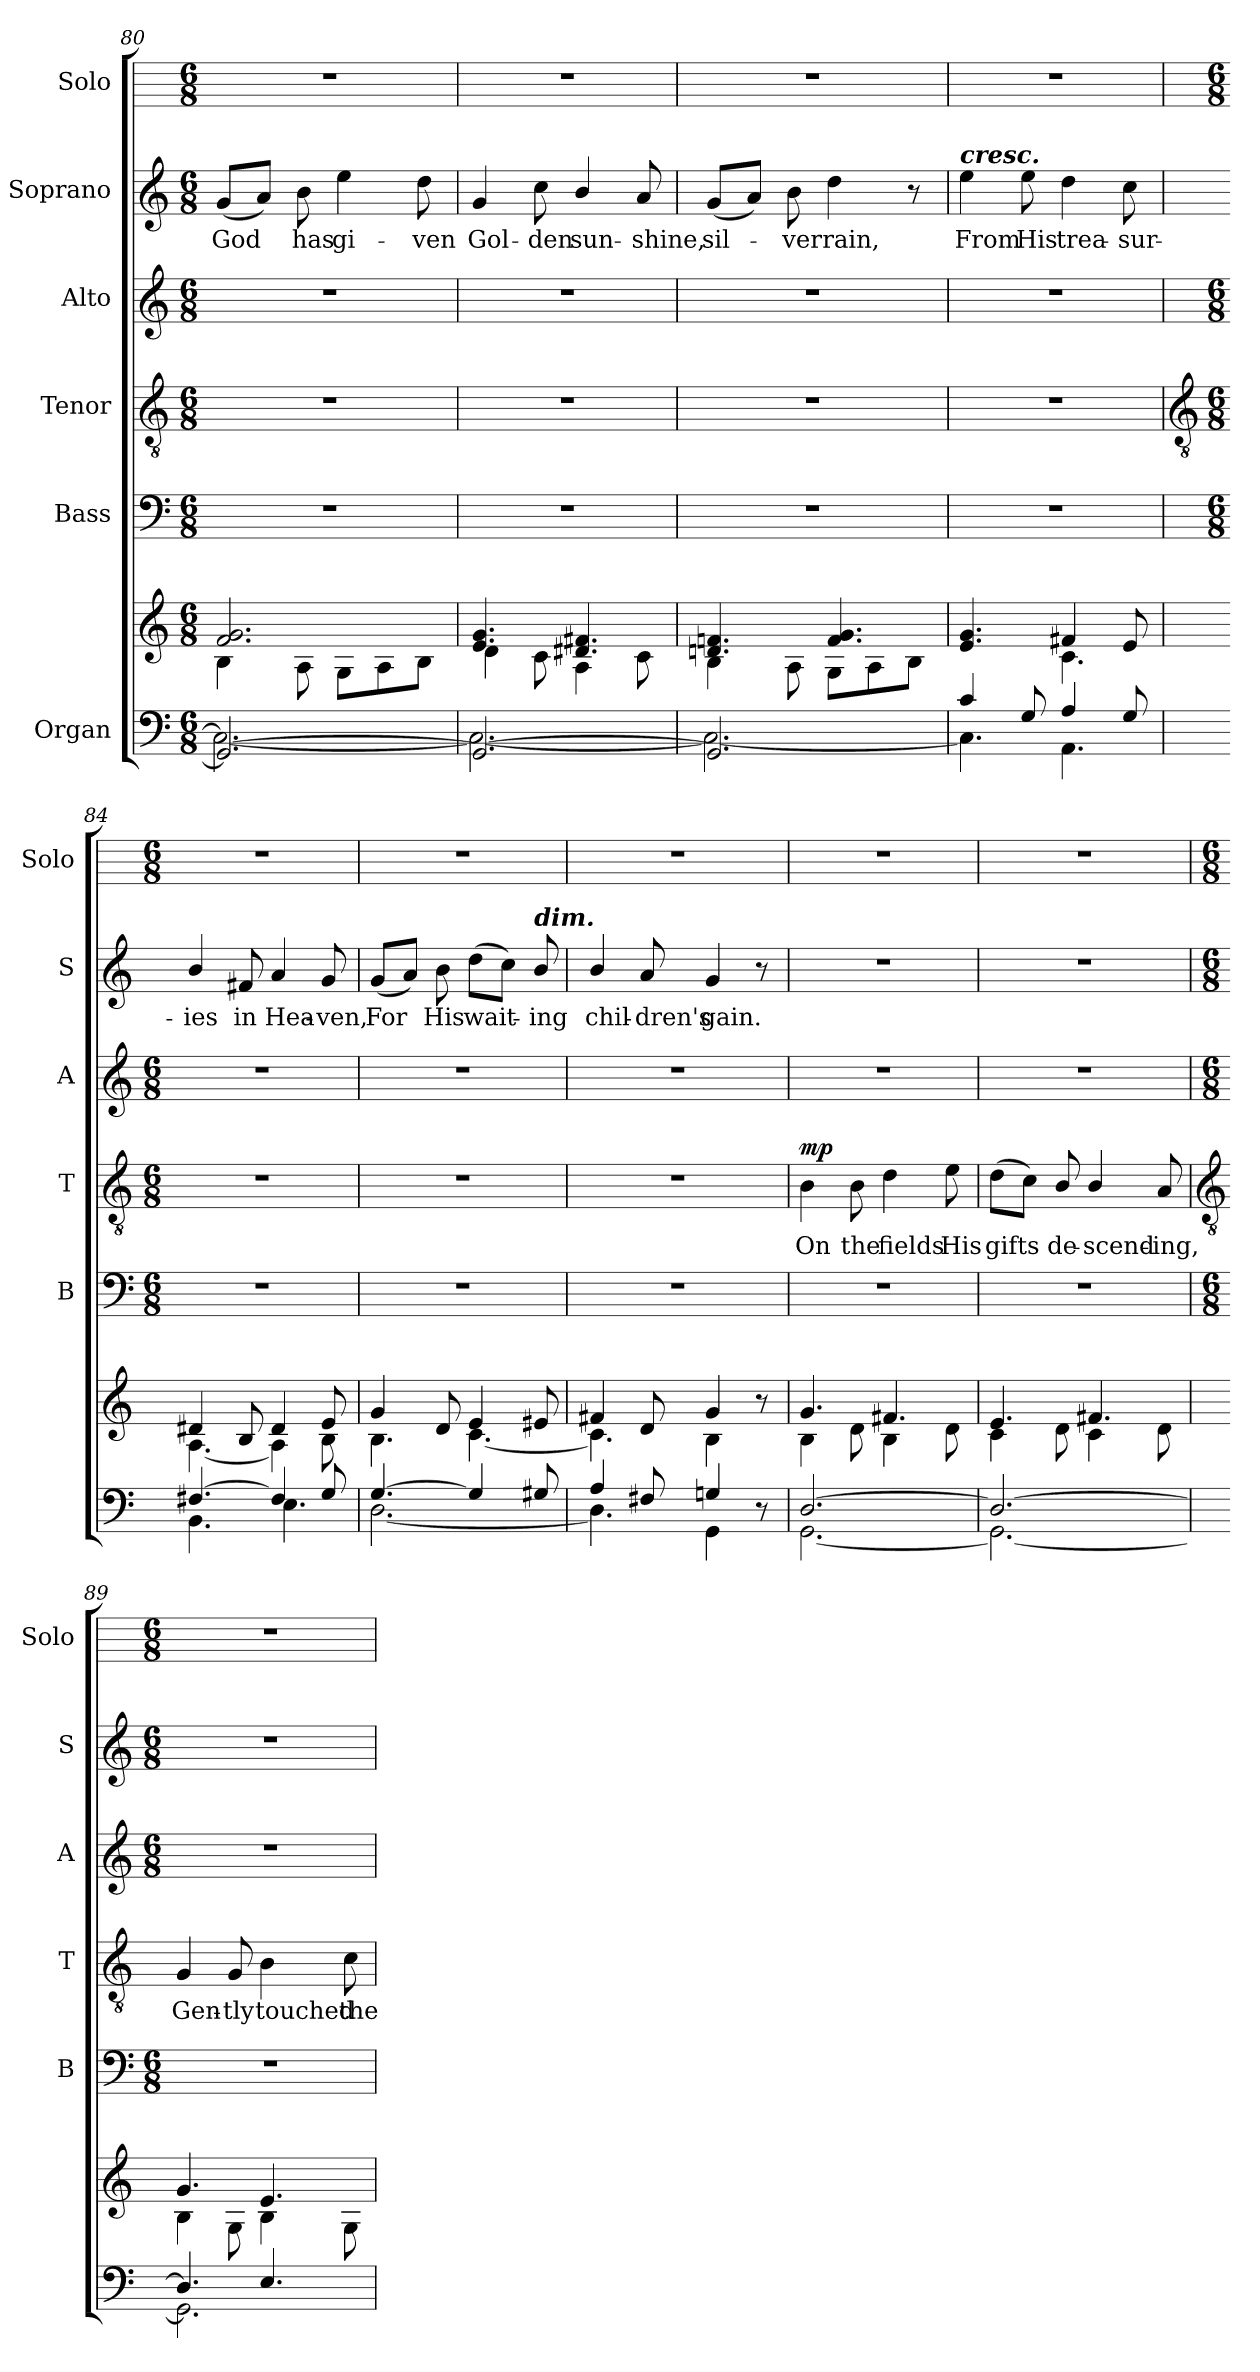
**kern	**kern	**dynam	**kern	**kern	**text	**dynam	**kern	**kern	**text	**kern
*part6	*part6	*part6	*part5	*part4	*part4	*part4	*part3	*part2	*part2	*part1
*staff7	*staff6	*staff6/7	*staff5	*staff4	*staff4	*staff4	*staff3	*staff2	*staff2	*staff1
*I"Organ	*	*	*I"Bass	*I"Tenor	*	*	*I"Alto	*I"Soprano	*	*I"Solo
*	*	*	*I'B	*I'T	*	*	*I'A	*I'S	*	*I'Solo
*clefF4	*clefG2	*	*clefF4	*clefGv2	*	*	*clefG2	*clefG2	*	*
*k[]	*k[]	*	*k[]	*k[]	*	*	*k[]	*k[]	*	*
*C:	*C:	*	*C:	*C:	*	*	*C:	*C:	*	*
*M6/8	*M6/8	*	*M6/8	*M6/8	*	*	*M6/8	*M6/8	*	*M6/8
=80	=80	=80	=80	=80	=80	=80	=80	=80	=80	=80
*^	*^	*	*	*	*	*	*	*	*	*
!	!	!	!	!	!	!	!	!	!	!	!LO:LY:b	!
2.GG/_	2.C\_	2.f/ 2.g/	4B\	.	2.r	2.r	.	.	2.r	(<8gL	God	2.r
.	.	.	.	.	.	.	.	.	.	8aJ)	.	.
!	!	!	!	!	!	!	!	!	!	!	!LO:LY:b	!
.	.	.	8A\	.	.	.	.	.	.	8b	has	.
!	!	!	!	!	!	!	!	!	!	!	!LO:LY:b	!
.	.	.	8G\L	.	.	.	.	.	.	4ee	gi-	.
.	.	.	8A\	.	.	.	.	.	.	.	.	.
!	!	!	!	!	!	!	!	!	!	!	!LO:LY:b	!
.	.	.	8B\J	.	.	.	.	.	.	8dd	-ven	.
=81	=81	=81	=81	=81	=81	=81	=81	=81	=81	=81	=81	=81
!	!	!	!	!	!	!	!	!	!	!	!LO:LY:b	!
2.GG/_	2.C\_	4.e/ 4.g/	4d\	.	2.r	2.r	.	.	2.r	4g	Gol-	2.r
!	!	!	!	!	!	!	!	!	!	!	!LO:LY:b	!
.	.	.	8c\	.	.	.	.	.	.	8cc	-den	.
!	!	!	!	!	!	!	!	!	!	!	!LO:LY:b	!
.	.	4.d#X/ 4.f#X/	4A\	.	.	.	.	.	.	4b/	sun-	.
!	!	!	!	!	!	!	!	!	!	!	!LO:LY:b	!
.	.	.	8c\	.	.	.	.	.	.	8a	-shine,	.
=82	=82	=82	=82	=82	=82	=82	=82	=82	=82	=82	=82	=82
!	!	!	!	!	!	!	!	!	!	!	!LO:LY:b	!
2.GG/]	2.C\_	4.dn/ 4.fn/	4B\	.	2.r	2.r	.	.	2.r	(<8gL	sil-	2.r
.	.	.	.	.	.	.	.	.	.	8aJ)	.	.
!	!	!	!	!	!	!	!	!	!	!	!LO:LY:b	!
.	.	.	8A\	.	.	.	.	.	.	8b	ver	.
!	!	!	!	!	!	!	!	!	!	!	!LO:LY:b	!
.	.	4.f/ 4.g/	8G\L	.	.	.	.	.	.	4dd	rain,	.
.	.	.	8A\	.	.	.	.	.	.	.	.	.
.	.	.	8B\J	.	.	.	.	.	.	8r	.	.
=83	=83	=83	=83	=83	=83	=83	=83	=83	=83	=83	=83	=83
!	!	!	!	!	!	!	!	!	!	!LO:TX:a:Bi:t=cresc.	!	!
!	!	!	!	!	!	!	!	!	!	!	!LO:LY:b	!
4c/	4.C\]	4.e/ 4.g/	4.ryy	.	2.r	2.r	.	.	2.r	4ee	From	2.r
!	!	!	!	!	!	!	!	!	!	!	!LO:LY:b	!
8G/	.	.	.	.	.	.	.	.	.	8ee	His	.
!	!	!	!	!	!	!	!	!	!	!	!LO:LY:b	!
4A/	4.AA\	4f#X/	4.c\	.	.	.	.	.	.	4dd	trea-	.
!	!	!	!	!	!	!	!	!	!	!	!LO:LY:b	!
8G/	.	8e/	.	.	.	.	.	.	.	8cc	-sur-	.
!!LO:LB:g=z
=84	=84	=84	=84	=84	=84	=84	=84	=84	=84	=84	=84	=84
*	*	*	*	*	*	*clefGv2	*	*	*	*	*	*
*	*	*	*	*	*	*k[]	*	*	*	*	*	*
*	*	*	*	*	*	*C:	*	*	*	*	*	*
*	*	*	*	*	*M6/8	*M6/8	*	*	*M6/8	*	*	*M6/8
!	!	!	!	!	!	!LO:N:vis=1	!	!	!	!	!LO:LY:b	!
[4.F#X/	4.BB\	4d#X/	[4.A\	.	2.r	2.r	.	.	2.r	4b/	-ies	2.r
!	!	!	!	!	!	!	!	!	!	!	!LO:LY:b	!
.	.	8B/	.	.	.	.	.	.	.	8f#X	in	.
!	!	!	!	!	!	!	!	!	!	!	!LO:LY:b	!
4F#/]	4.E\	4d#/	4A\]	.	.	.	.	.	.	4a	Hea-	.
!	!	!	!	!	!	!	!	!	!	!	!LO:LY:b	!
8G/	.	8e/	8B\	.	.	.	.	.	.	8g	-ven,	.
=85	=85	=85	=85	=85	=85	=85	=85	=85	=85	=85	=85	=85
!	!	!	!	!	!	!LO:N:vis=1	!	!	!	!	!LO:LY:b	!
[4.G/	[2.D\	4g/	4.B\	.	2.r	2.r	.	.	2.r	(<8gL	For	2.r
.	.	.	.	.	.	.	.	.	.	8aJ)	.	.
!	!	!	!	!	!	!	!	!	!	!	!LO:LY:b	!
.	.	8d/	.	.	.	.	.	.	.	8b	His	.
!	!	!	!	!	!	!	!	!	!	!	!LO:LY:b	!
4G/]	.	4e/	[4.c\	.	.	.	.	.	.	(>8ddL	wait-	.
.	.	.	.	.	.	.	.	.	.	8ccJ)	.	.
!	!	!	!	!	!	!	!	!	!	!LO:TX:a:Bi:t=dim.	!	!
!	!	!	!	!	!	!	!	!	!	!	!LO:LY:b	!
8G#X/	.	8e#X/	.	.	.	.	.	.	.	8b/	ing	.
=86	=86	=86	=86	=86	=86	=86	=86	=86	=86	=86	=86	=86
!	!	!	!	!	!	!LO:N:vis=1	!	!	!	!	!LO:LY:b	!
4A/	4.D\]	4f#X/	4.c\]	.	2.r	2.r	.	.	2.r	4b/	chil-	2.r
!	!	!	!	!	!	!	!	!	!	!	!LO:LY:b	!
8F#X/	.	8d/	.	.	.	.	.	.	.	8a	-dren's	.
!	!	!	!	!	!	!	!	!	!	!	!LO:LY:b	!
4Gn/	4GG\	4g/	4B\	.	.	.	.	.	.	4g	gain.	.
8ryy	8r	8r	8ryy	.	.	.	.	.	.	8r	.	.
=87	=87	=87	=87	=87	=87	=87	=87	=87	=87	=87	=87	=87
!	!	!	!	!LO:DY:b=2	!	!	!LO:LY:b	!	!	!LO:N:vis=1	!	!
!	!	!	!	!LO:DY:n=1:b=2	!	!	!	!	!	!	!	!
!	!	!	!	!LO:DY:n=2:b	!	!	!	!	!	!	!	!
!	!	!	!	!LO:DY:n=3:b	!	!	!	!LO:DY:b	!	!	!	!
[2.D/	[2.GG\	4.g/	4B\	mp mp mp mp	2.r	4B	On	mp	2.r	2.r	.	2.r
!	!	!	!	!	!	!	!LO:LY:b	!	!	!	!	!
.	.	.	8d\	.	.	8B	the	.	.	.	.	.
!	!	!	!	!	!	!	!LO:LY:b	!	!	!	!	!
.	.	4.f#X/	4B\	.	.	4d	fields	.	.	.	.	.
!	!	!	!	!	!	!	!LO:LY:b	!	!	!	!	!
.	.	.	8d\	.	.	8e	His	.	.	.	.	.
=88	=88	=88	=88	=88	=88	=88	=88	=88	=88	=88	=88	=88
!	!	!	!	!	!	!	!LO:LY:b	!	!	!LO:N:vis=1	!	!
2.D/_	2.GG\_	4.e/	4c\	.	2.r	(>8dL	gifts	.	2.r	2.r	.	2.r
.	.	.	.	.	.	8cJ)	.	.	.	.	.	.
!	!	!	!	!	!	!	!LO:LY:b	!	!	!	!	!
.	.	.	8d\	.	.	8B/	de-	.	.	.	.	.
!	!	!	!	!	!	!	!LO:LY:b	!	!	!	!	!
.	.	4.f#X/	4c\	.	.	4B/	-scend-	.	.	.	.	.
!	!	!	!	!	!	!	!LO:LY:b	!	!	!	!	!
.	.	.	8d\	.	.	8A	-ing,	.	.	.	.	.
!!LO:LB:g=z
=89	=89	=89	=89	=89	=89	=89	=89	=89	=89	=89	=89	=89
*	*	*	*	*	*	*clefGv2	*	*	*	*	*	*
*	*	*	*	*	*M6/8	*	*	*	*M6/8	*M6/8	*	*M6/8
!	!	!	!	!	!	!	!LO:LY:b	!	!	!	!	!
4.D/]	2.GG\]	4.g/	4B\	.	2.r	4G	Gen-	.	2.r	2.r	.	2.r
!	!	!	!	!	!	!	!LO:LY:b	!	!	!	!	!
.	.	.	8G\	.	.	8G	-tly	.	.	.	.	.
!	!	!	!	!	!	!	!LO:LY:b	!	!	!	!	!
4.E/	.	4.e/	4B\	.	.	4B	touched	.	.	.	.	.
!	!	!	!	!	!	!	!LO:LY:b	!	!	!	!	!
.	.	.	8G\	.	.	8c	the	.	.	.	.	.
*v	*v	*	*	*	*	*	*	*	*	*	*	*
*	*v	*v	*	*	*	*	*	*	*	*	*
=	=	=	=	=	=	=	=	=	=	=
*-	*-	*-	*-	*-	*-	*-	*-	*-	*-	*-
